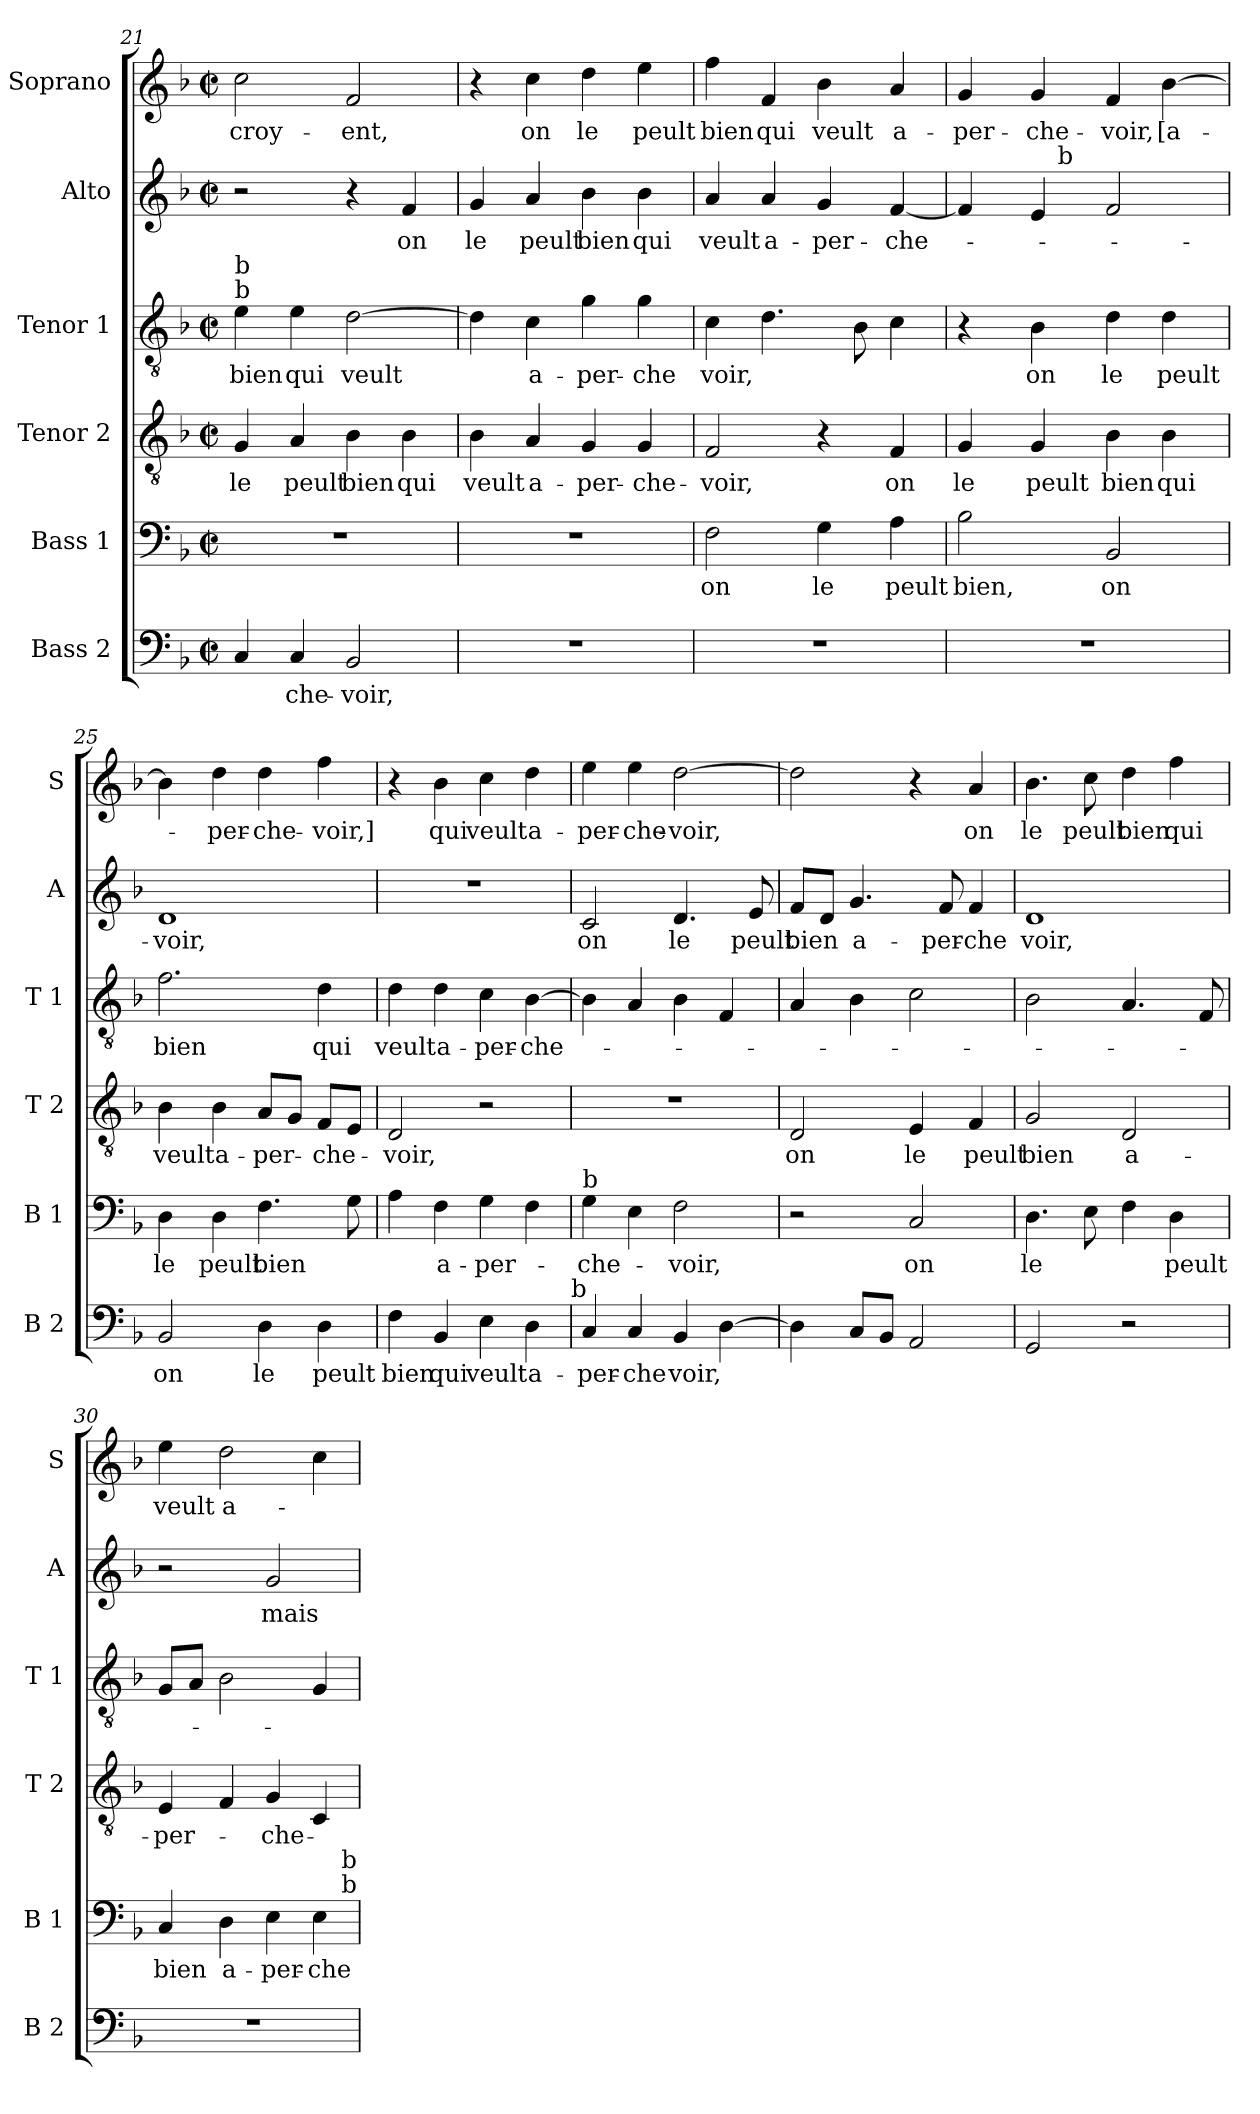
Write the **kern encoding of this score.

**kern	**text	**kern	**text	**kern	**text	**kern	**text	**kern	**text	**kern	**text
*part6	*part6	*part5	*part5	*part4	*part4	*part3	*part3	*part2	*part2	*part1	*part1
*staff6	*staff6	*staff5	*staff5	*staff4	*staff4	*staff3	*staff3	*staff2	*staff2	*staff1	*staff1
*I"Bass 2	*	*I"Bass 1	*	*I"Tenor 2	*	*I"Tenor 1	*	*I"Alto	*	*I"Soprano	*
*I'B 2	*	*I'B 1	*	*I'T 2	*	*I'T 1	*	*I'A	*	*I'S	*
*clefF4	*	*clefF4	*	*clefGv2	*	*clefGv2	*	*clefG2	*	*clefG2	*
*k[b-]	*	*k[b-]	*	*k[b-]	*	*k[b-]	*	*k[b-]	*	*k[b-]	*
*F:	*	*F:	*	*F:	*	*F:	*	*F:	*	*F:	*
*M2/2	*	*M2/2	*	*M2/2	*	*M2/2	*	*M2/2	*	*M2/2	*
*met(c|)	*	*met(c|)	*	*met(c|)	*	*met(c|)	*	*met(c|)	*	*met(c|)	*
=21	=21	=21	=21	=21	=21	=21	=21	=21	=21	=21	=21
!	!	!	!	!	!	!LO:TX:a:t=b	!	!	!	!	!
!	!	!	!	!	!	!LO:TX:a:t=b	!	!	!	!	!
4C/	.	1r	.	4G/	le	4e\	bien	2r	.	2cc\	croy-
4C/	-che-	.	.	4A/	peult	4e\	qui	.	.	.	.
2BB-/	-voir,	.	.	4B-\	bien	[2d\	veult	4r	.	2f/	-ent,
.	.	.	.	4B-\	qui	.	.	4f/	on	.	.
=22	=22	=22	=22	=22	=22	=22	=22	=22	=22	=22	=22
1r	.	1r	.	4B-\	veult	4d\]	.	4g/	le	4r	.
.	.	.	.	4A/	a-	4c\	a-	4a/	peult	4cc\	on
.	.	.	.	4G/	-per-	4g\	-per-	4b-\	bien	4dd\	le
.	.	.	.	4G/	-che-	4g\	-che	4b-\	qui	4ee\	peult
=23	=23	=23	=23	=23	=23	=23	=23	=23	=23	=23	=23
1r	.	2F\	on	2F/	-voir,	4c\	voir,	4a/	veult	4ff\	bien
.	.	.	.	.	.	4.d\	.	4a/	a-	4f/	qui
.	.	4G\	le	4r	.	.	.	4g/	-per-	4b-\	veult
.	.	.	.	.	.	8B-\	.	.	.	.	.
.	.	4A\	peult	4F/	on	4c\	.	[4f/	-che-	4a/	a-
=24	=24	=24	=24	=24	=24	=24	=24	=24	=24	=24	=24
*	*	*	*	*	*	*	*	*^	*	*	*
1r	.	2B-\	bien,	4G/	le	4r	.	4f/]	6ryy	.	4g/	-per-
.	.	.	.	.	.	.	.	.	12ryy	.	.	.
.	.	.	.	4G/	peult	4B-\	on	4e/	24ryy	.	4g/	-che-
.	.	.	.	.	.	.	.	.	96ryy	.	.	.
!	!	!	!	!	!	!	!	!	!LO:TX:a:t=b	!	!	!
.	.	.	.	.	.	.	.	.	3%2ryy	.	.	.
.	.	2BB-/	on	4B-\	bien	4d\	le	2f/	.	.	4f/	-voir,
.	.	.	.	4B-\	qui	4d\	peult	.	.	.	[4b-\	[a-
.	.	.	.	.	.	.	.	.	48.ryy	.	.	.
*	*	*	*	*	*	*	*	*v	*v	*	*	*
!!LO:PB:g=z
=25	=25	=25	=25	=25	=25	=25	=25	=25	=25	=25	=25
2BB-/	on	4D\	le	4B-\	veult	2.f\	bien	1d	-voir,	4b-\]	.
.	.	4D\	peult	4B-\	a-	.	.	.	.	4dd\	-per-
4D\	le	4.F\	bien	8A/L	-per-	.	.	.	.	4dd\	-che-
.	.	.	.	8G/J	.	.	.	.	.	.	.
4D\	peult	.	.	8F/L	-che-	4d\	qui	.	.	4ff\	-voir,]
.	.	8G\	.	8E/J	.	.	.	.	.	.	.
=26	=26	=26	=26	=26	=26	=26	=26	=26	=26	=26	=26
4F\	bien	4A\	.	2D/	-voir,	4d\	veult	1r	.	4r	.
4BB-/	qui	4F\	a-	.	.	4d\	a-	.	.	4b-\	qui
4E\	veult	4G\	-per-	2r	.	4c\	-per-	.	.	4cc\	veult
4D\	a-	4F\	.	.	.	[4B-\	-che-	.	.	4dd\	a-
!LO:TX:a:t=b	!	!	!	!	!	!	!	!	!	!	!
=27	=27	=27	=27	=27	=27	=27	=27	=27	=27	=27	=27
!	!	!LO:TX:a:t=b	!	!	!	!	!	!	!	!	!
4C/	-per-	4G\	-che-	1r	.	4B-\]	.	2c/	on	4ee\	-per-
4C/	-che	4E\	.	.	.	4A/	.	.	.	4ee\	-che-
4BB-/	voir,	2F\	-voir,	.	.	4B-\	.	4.d/	le	[2dd\	-voir,
[4D\	.	.	.	.	.	4F/	.	.	.	.	.
.	.	.	.	.	.	.	.	8e/	peult	.	.
=28	=28	=28	=28	=28	=28	=28	=28	=28	=28	=28	=28
4D\]	.	2r	.	2D/	on	4A/	.	8f/L	bien	2dd\]	.
.	.	.	.	.	.	.	.	8d/J	.	.	.
8C/L	.	.	.	.	.	4B-\	.	4.g/	a-	.	.
8BB-/J	.	.	.	.	.	.	.	.	.	.	.
2AA/	.	2C/	on	4E/	le	2c\	.	.	.	4r	.
.	.	.	.	.	.	.	.	8f/	-per-	.	.
.	.	.	.	4F/	peult	.	.	4f/	-che	4a/	on
=29	=29	=29	=29	=29	=29	=29	=29	=29	=29	=29	=29
2GG/	.	4.D\	le	2G/	bien	2B-\	.	1d	voir,	4.b-\	le
.	.	8E\	.	.	.	.	.	.	.	8cc\	peult
2r	.	4F\	.	2D/	a-	4.A/	.	.	.	4dd\	bien
.	.	4D\	peult	.	.	.	.	.	.	4ff\	qui
.	.	.	.	.	.	8F/	.	.	.	.	.
=30	=30	=30	=30	=30	=30	=30	=30	=30	=30	=30	=30
1r	.	4C/	bien	4E/	-per-	8G/L	.	2r	.	4ee\	veult
.	.	.	.	.	.	8A/J	.	.	.	.	.
.	.	4D\	a-	4F/	.	2B-\	.	.	.	2dd\	a-
.	.	4E\	-per-	4G/	-che-	.	.	2g/	mais	.	.
.	.	4E\	-che-	4C/	.	4G/	.	.	.	4cc\	.
!	!	!LO:TX:a:t=b	!	!	!	!	!	!	!	!	!
!	!	!LO:TX:a:t=b	!	!	!	!	!	!	!	!	!
=	=	=	=	=	=	=	=	=	=	=	=
*-	*-	*-	*-	*-	*-	*-	*-	*-	*-	*-	*-
